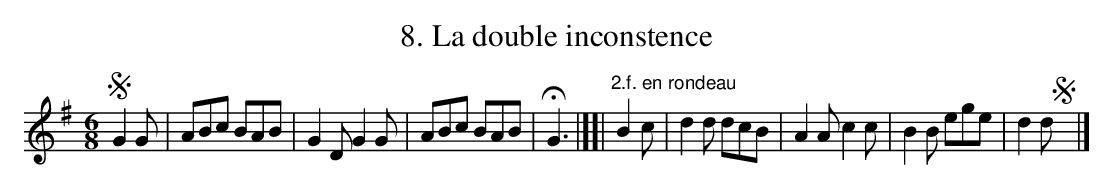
X:1
T: 8. La double inconstence
M: 6/8
L: 1/8
K: G
!segno!G2G |\
ABc BAB | G2D G2G | ABc BAB | HG3 |][| "2.f. en rondeau"B2c |\
d2d dcB | A2A c2c | B2B ege | d2d !segno!y|]
